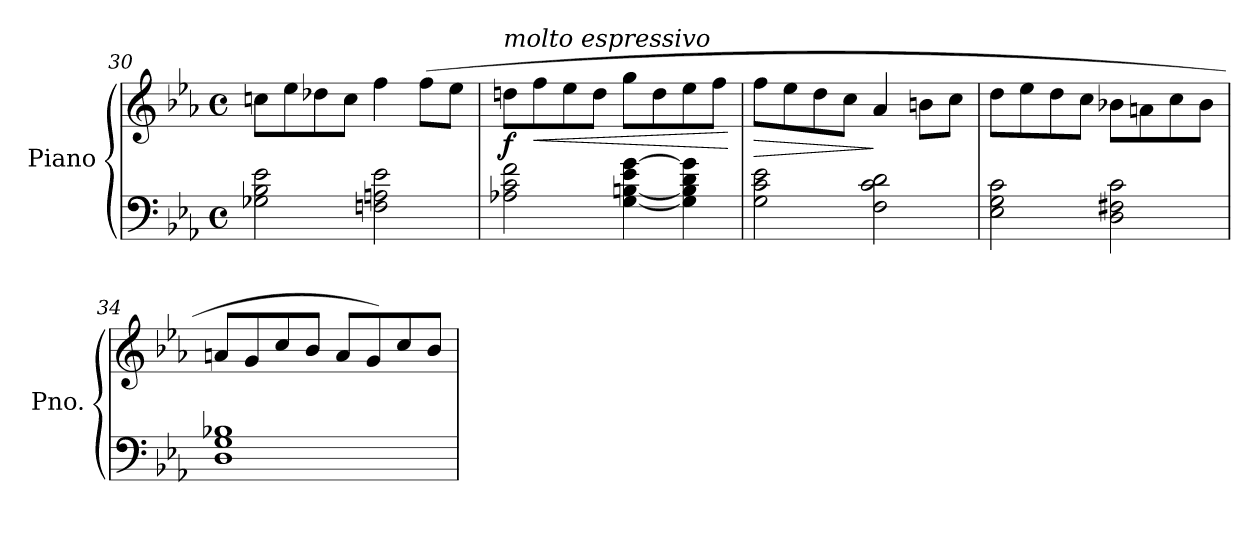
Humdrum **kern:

**kern	**kern	**dynam
*part1	*part1	*part1
*staff2	*staff1	*staff1/2
*I"Piano	*	*
*I'Pno.	*	*
*clefF4	*clefG2	*
*k[b-e-a-]	*k[b-e-a-]	*
*M4/4	*M4/4	*
*met(c)	*met(c)	*
=30	=30	=30
2G-X\ 2B-\ 2e-\	8ccn\L	.
.	8ee-\	.
.	8dd-X\	.
.	8cc\J	.
2Fn\ 2An\ 2e-\	4ff\	.
.	(>8ff\L	.
.	8ee-\J	.
=31	=31	=31
!	!LO:TX:a:i:t=molto espressivo	!
!	!	!LO:DY:b
2A-X\ 2c\ 2f\	8ddn\L	f
!	!	!LO:HP:b
.	8ff\	<
.	8ee-\	.
.	8dd\J	.
[4G\ [4Bn\ 4e-\ [4g\	8gg\L	.
.	8dd\	.
4G\] 4B\] 4d\ 4g\]	8ee-\	.
.	8ff\J	.
.	.	[
!!LO:LB:g=z
=32	=32	=32
!	!	!LO:HP:b
2G\ 2c\ 2e-\	8ff\L	>
.	8ee-\	.
.	8dd\	.
.	8cc\J	.
2F\ 2c\ 2d\	4a-/	]
.	8bn\L	.
.	8cc\J	.
=33	=33	=33
2E-\ 2G\ 2c\	8dd\L	.
.	8ee-\	.
.	8dd\	.
.	8cc\J	.
2D\ 2F#X\ 2c\	8b-X\L	.
.	8an\	.
.	8cc\	.
.	8b-\J	.
=34	=34	=34
1D 1G 1B-X	8an/L	.
.	8g/	.
.	8cc/	.
.	8b-/J	.
.	8a/L	.
.	8g/)	.
.	8cc/	.
.	8b-/J	.
=	=	=
*-	*-	*-
